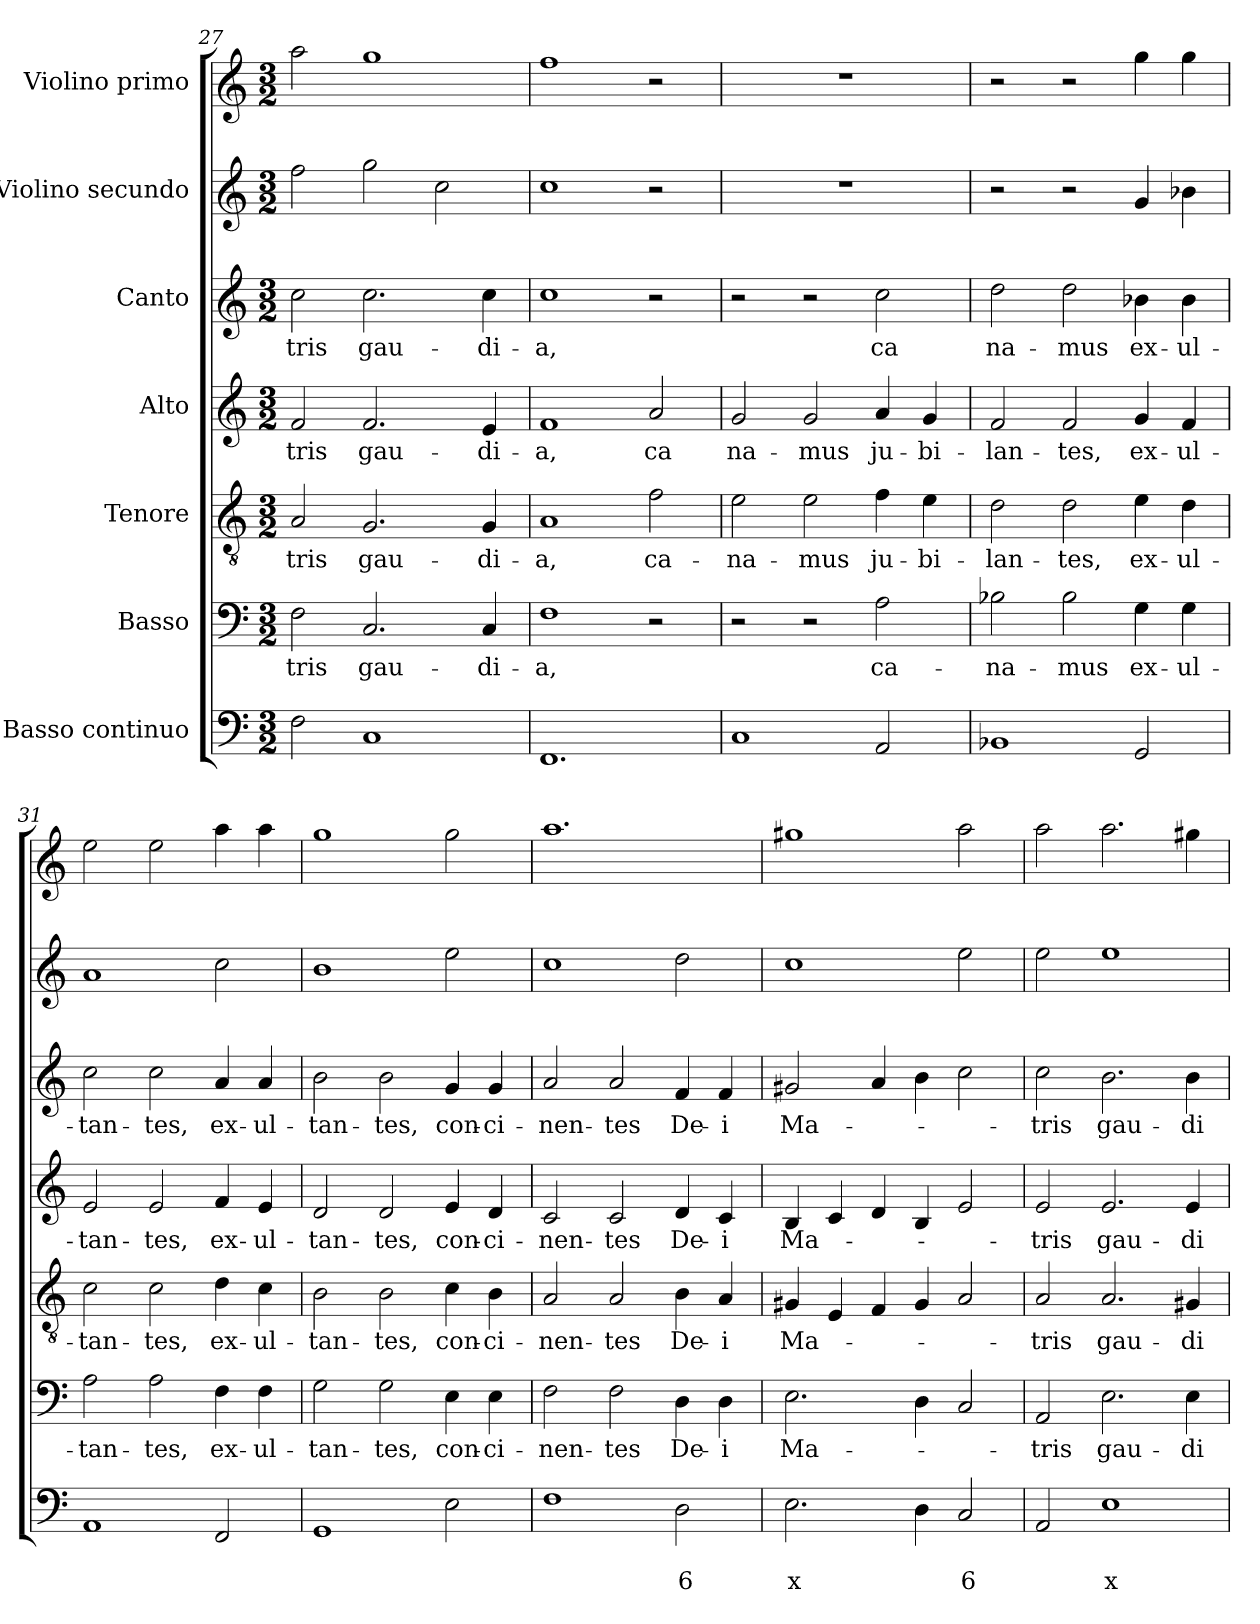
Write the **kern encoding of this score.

**kern	**text	**text	**kern	**text	**kern	**text	**kern	**text	**kern	**text	**kern	**kern
*part7	*part7	*part7	*part6	*part6	*part5	*part5	*part4	*part4	*part3	*part3	*part2	*part1
*staff7	*staff7	*staff7	*staff6	*staff6	*staff5	*staff5	*staff4	*staff4	*staff3	*staff3	*staff2	*staff1
*I"Basso continuo	*	*	*I"Basso	*	*I"Tenore	*	*I"Alto	*	*I"Canto	*	*I"Violino secundo	*I"Violino primo
*clefF4	*	*	*clefF4	*	*clefGv2	*	*clefG2	*	*clefG2	*	*clefG2	*clefG2
*k[]	*	*	*k[]	*	*k[]	*	*k[]	*	*k[]	*	*k[]	*k[]
*C:	*	*	*C:	*	*C:	*	*C:	*	*C:	*	*C:	*C:
*M3/2	*	*	*M3/2	*	*M3/2	*	*M3/2	*	*M3/2	*	*M3/2	*M3/2
=27	=27	=27	=27	=27	=27	=27	=27	=27	=27	=27	=27	=27
!	!	!	!	!LO:LY:b	!	!LO:LY:b	!	!LO:LY:b	!	!LO:LY:b	!	!
2F\	.	.	2F\	-tris	2A/	-tris	2f/	-tris	2cc\	-tris	2ff\	2aa\
!	!	!	!	!LO:LY:b	!	!LO:LY:b	!	!LO:LY:b	!	!LO:LY:b	!	!
1C	.	.	2.C/	gau-	2.G/	gau-	2.f/	gau-	2.cc\	gau-	2gg\	1gg
.	.	.	.	.	.	.	.	.	.	.	2cc\	.
!	!	!	!	!LO:LY:b	!	!LO:LY:b	!	!LO:LY:b	!	!LO:LY:b	!	!
.	.	.	4C/	-di-	4G/	-di-	4e/	-di-	4cc\	-di-	.	.
!!LO:PB:g=z
=28	=28	=28	=28	=28	=28	=28	=28	=28	=28	=28	=28	=28
!	!	!	!	!LO:LY:b	!	!LO:LY:b	!	!LO:LY:b	!	!LO:LY:b	!	!
1.FF	.	.	1F	-a,	1A	-a,	1f	-a,	1cc	-a,	1cc	1ff
!	!	!	!	!	!	!LO:LY:b	!	!LO:LY:b	!	!	!	!
.	.	.	2r	.	2f\	ca-	2a/	ca	2r	.	2r	2r
=29	=29	=29	=29	=29	=29	=29	=29	=29	=29	=29	=29	=29
!	!	!	!	!	!	!LO:LY:b	!	!LO:LY:b	!	!	!	!
1C	.	.	2r	.	2e\	-na-	2g/	na-	2r	.	1.r	1.r
!	!	!	!	!	!	!LO:LY:b	!	!LO:LY:b	!	!	!	!
.	.	.	2r	.	2e\	-mus	2g/	-mus	2r	.	.	.
!	!	!	!	!LO:LY:b	!	!LO:LY:b	!	!LO:LY:b	!	!LO:LY:b	!	!
2AA/	.	.	2A\	ca-	4f\	ju-	4a/	ju-	2cc\	ca	.	.
!	!	!	!	!	!	!LO:LY:b	!	!LO:LY:b	!	!	!	!
.	.	.	.	.	4e\	-bi-	4g/	-bi-	.	.	.	.
=30	=30	=30	=30	=30	=30	=30	=30	=30	=30	=30	=30	=30
!	!	!	!	!LO:LY:b	!	!LO:LY:b	!	!LO:LY:b	!	!LO:LY:b	!	!
1BB-X	.	.	2B-X\	-na-	2d\	-lan-	2f/	-lan-	2dd\	na-	2r	2r
!	!	!	!	!LO:LY:b	!	!LO:LY:b	!	!LO:LY:b	!	!LO:LY:b	!	!
.	.	.	2B-\	-mus	2d\	-tes,	2f/	-tes,	2dd\	-mus	2r	2r
!	!	!	!	!LO:LY:b	!	!LO:LY:b	!	!LO:LY:b	!	!LO:LY:b	!	!
2GG/	.	.	4G\	ex-	4e\	ex-	4g/	ex-	4b-X\	ex-	4g/	4gg\
!	!	!	!	!LO:LY:b	!	!LO:LY:b	!	!LO:LY:b	!	!LO:LY:b	!	!
.	.	.	4G\	-ul-	4d\	-ul-	4f/	-ul-	4b-\	-ul-	4b-X\	4gg\
=31	=31	=31	=31	=31	=31	=31	=31	=31	=31	=31	=31	=31
!	!	!	!	!LO:LY:b	!	!LO:LY:b	!	!LO:LY:b	!	!LO:LY:b	!	!
1AA	.	.	2A\	-tan-	2c\	-tan-	2e/	-tan-	2cc\	-tan-	1a	2ee\
!	!	!	!	!LO:LY:b	!	!LO:LY:b	!	!LO:LY:b	!	!LO:LY:b	!	!
.	.	.	2A\	-tes,	2c\	-tes,	2e/	-tes,	2cc\	-tes,	.	2ee\
!	!	!	!	!LO:LY:b	!	!LO:LY:b	!	!LO:LY:b	!	!LO:LY:b	!	!
2FF/	.	.	4F\	ex-	4d\	ex-	4f/	ex-	4a/	ex-	2cc\	4aa\
!	!	!	!	!LO:LY:b	!	!LO:LY:b	!	!LO:LY:b	!	!LO:LY:b	!	!
.	.	.	4F\	-ul-	4c\	-ul-	4e/	-ul-	4a/	-ul-	.	4aa\
=32	=32	=32	=32	=32	=32	=32	=32	=32	=32	=32	=32	=32
!	!	!	!	!LO:LY:b	!	!LO:LY:b	!	!LO:LY:b	!	!LO:LY:b	!	!
1GG	.	.	2G\	-tan-	2B\	-tan-	2d/	-tan-	2b\	-tan-	1b	1gg
!	!	!	!	!LO:LY:b	!	!LO:LY:b	!	!LO:LY:b	!	!LO:LY:b	!	!
.	.	.	2G\	-tes,	2B\	-tes,	2d/	-tes,	2b\	-tes,	.	.
!	!	!	!	!LO:LY:b	!	!LO:LY:b	!	!LO:LY:b	!	!LO:LY:b	!	!
2E\	.	.	4E\	con-	4c\	con-	4e/	con-	4g/	con-	2ee\	2gg\
!	!	!	!	!LO:LY:b	!	!LO:LY:b	!	!LO:LY:b	!	!LO:LY:b	!	!
.	.	.	4E\	-ci-	4B\	-ci-	4d/	-ci-	4g/	-ci-	.	.
=33	=33	=33	=33	=33	=33	=33	=33	=33	=33	=33	=33	=33
!	!	!	!	!LO:LY:b	!	!LO:LY:b	!	!LO:LY:b	!	!LO:LY:b	!	!
1F	.	.	2F\	-nen-	2A/	-nen-	2c/	-nen-	2a/	-nen-	1cc	1.aa
!	!	!	!	!LO:LY:b	!	!LO:LY:b	!	!LO:LY:b	!	!LO:LY:b	!	!
.	.	.	2F\	-tes	2A/	-tes	2c/	-tes	2a/	-tes	.	.
!	!	!LO:LY:b	!	!LO:LY:b	!	!LO:LY:b	!	!LO:LY:b	!	!LO:LY:b	!	!
2D\	.	6	4D\	De-	4B\	De-	4d/	De-	4f/	De-	2dd\	.
!	!	!	!	!LO:LY:b	!	!LO:LY:b	!	!LO:LY:b	!	!LO:LY:b	!	!
.	.	.	4D\	-i	4A/	-i	4c/	-i	4f/	-i	.	.
!!LO:LB:g=z
=34	=34	=34	=34	=34	=34	=34	=34	=34	=34	=34	=34	=34
!	!	!LO:LY:b	!	!LO:LY:b	!	!LO:LY:b	!	!LO:LY:b	!	!LO:LY:b	!	!
2.E\	.	x	2.E\	Ma-	4G#X/	Ma-	4B/	Ma-	2g#X/	Ma-	1cc	1gg#X
.	.	.	.	.	4E/	.	4c/	.	.	.	.	.
.	.	.	.	.	4F/	.	4d/	.	4a/	.	.	.
4D\	.	.	4D\	.	4G#/	.	4B/	.	4b\	.	.	.
!	!	!LO:LY:b	!	!	!	!	!	!	!	!	!	!
2C/	.	6	2C/	.	2A/	.	2e/	.	2cc\	.	2ee\	2aa\
=35	=35	=35	=35	=35	=35	=35	=35	=35	=35	=35	=35	=35
!	!	!	!	!LO:LY:b	!	!LO:LY:b	!	!LO:LY:b	!	!LO:LY:b	!	!
2AA/	.	.	2AA/	-tris	2A/	-tris	2e/	-tris	2cc\	-tris	2ee\	2aa\
!	!	!LO:LY:b	!	!LO:LY:b	!	!LO:LY:b	!	!LO:LY:b	!	!LO:LY:b	!	!
1E	.	x	2.E\	gau-	2.A/	gau-	2.e/	gau-	2.b\	gau-	1ee	2.aa\
!	!	!	!	!LO:LY:b	!	!LO:LY:b	!	!LO:LY:b	!	!LO:LY:b	!	!
.	.	.	4E\	-di-	4G#X/	-di-	4e/	-di-	4b\	-di-	.	4gg#X\
=	=	=	=	=	=	=	=	=	=	=	=	=
*-	*-	*-	*-	*-	*-	*-	*-	*-	*-	*-	*-	*-
